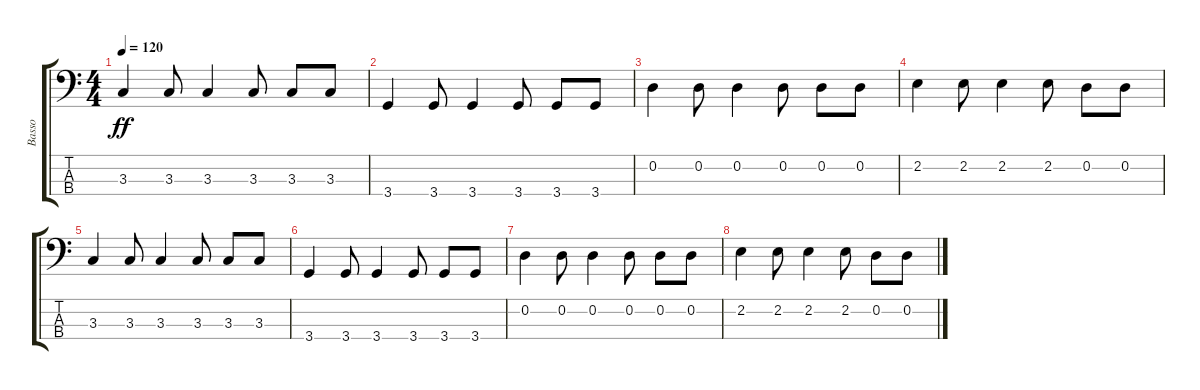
\track ("Basso" "Basso") {instrument electricbassfinger}
\staff {score tabs}
\tuning (G2 D2 A1 E1) {hide}
\ts (4 4)
\tempo 120
\clef f4
\ks c
3.3.4{dy ff} 3.3.8 3.3.4 3.3.8 3.3.8 3.3.8 |
3.4.4 3.4.8 3.4.4 3.4.8 3.4.8 3.4.8 |
0.2.4 0.2.8 0.2.4 0.2.8 0.2.8 0.2.8 |
2.2.4 2.2.8 2.2.4 2.2.8 0.2.8 0.2.8 |
3.3.4 3.3.8 3.3.4 3.3.8 3.3.8 3.3.8 |
3.4.4 3.4.8 3.4.4 3.4.8 3.4.8 3.4.8 |
0.2.4 0.2.8 0.2.4 0.2.8 0.2.8 0.2.8 |
2.2.4 2.2.8 2.2.4 2.2.8 0.2.8 0.2.8
